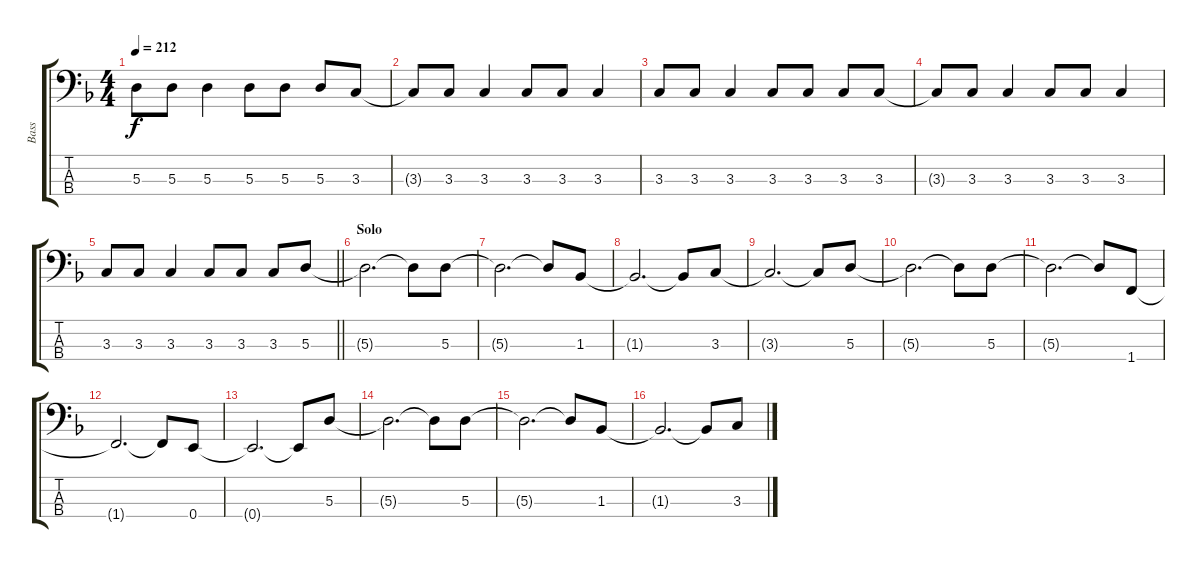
\track ("Bass" "Bass") {instrument electricbassfinger}
\staff {score tabs}
\tuning (G2 D2 A1 E1) {hide}
\ts (4 4)
\tempo 212
\clef f4
\ks dminor
5.3.8{dy f} 5.3.8 5.3.4 5.3.8 5.3.8 5.3.8 3.3.8 |
3.3{t}.8 3.3.8 3.3.4 3.3.8 3.3.8 3.3.4 |
3.3.8 3.3.8 3.3.4 3.3.8 3.3.8 3.3.8 3.3.8 |
3.3{t}.8 3.3.8 3.3.4 3.3.8 3.3.8 3.3.4 |
\barLineRight lightlight
3.3.8 3.3.8 3.3.4 3.3.8 3.3.8 3.3.8 5.3.8 |
\section ("" "Solo")
5.3{t}.2{d} 5.3{t}.8 5.3.8 |
5.3{t}.2{d} 5.3{t}.8 1.3.8 |
1.3{t}.2{d} 1.3{t}.8 3.3.8 |
3.3{t}.2{d} 3.3{t}.8 5.3.8 |
5.3{t}.2{d} 5.3{t}.8 5.3.8 |
5.3{t}.2{d} 5.3{t}.8 1.4.8 |
1.4{t}.2{d} 1.4{t}.8 0.4.8 |
0.4{t}.2{d} 0.4{t}.8 5.3.8 |
5.3{t}.2{d} 5.3{t}.8 5.3.8 |
5.3{t}.2{d} 5.3{t}.8 1.3.8 |
1.3{t}.2{d} 1.3{t}.8 3.3.8
